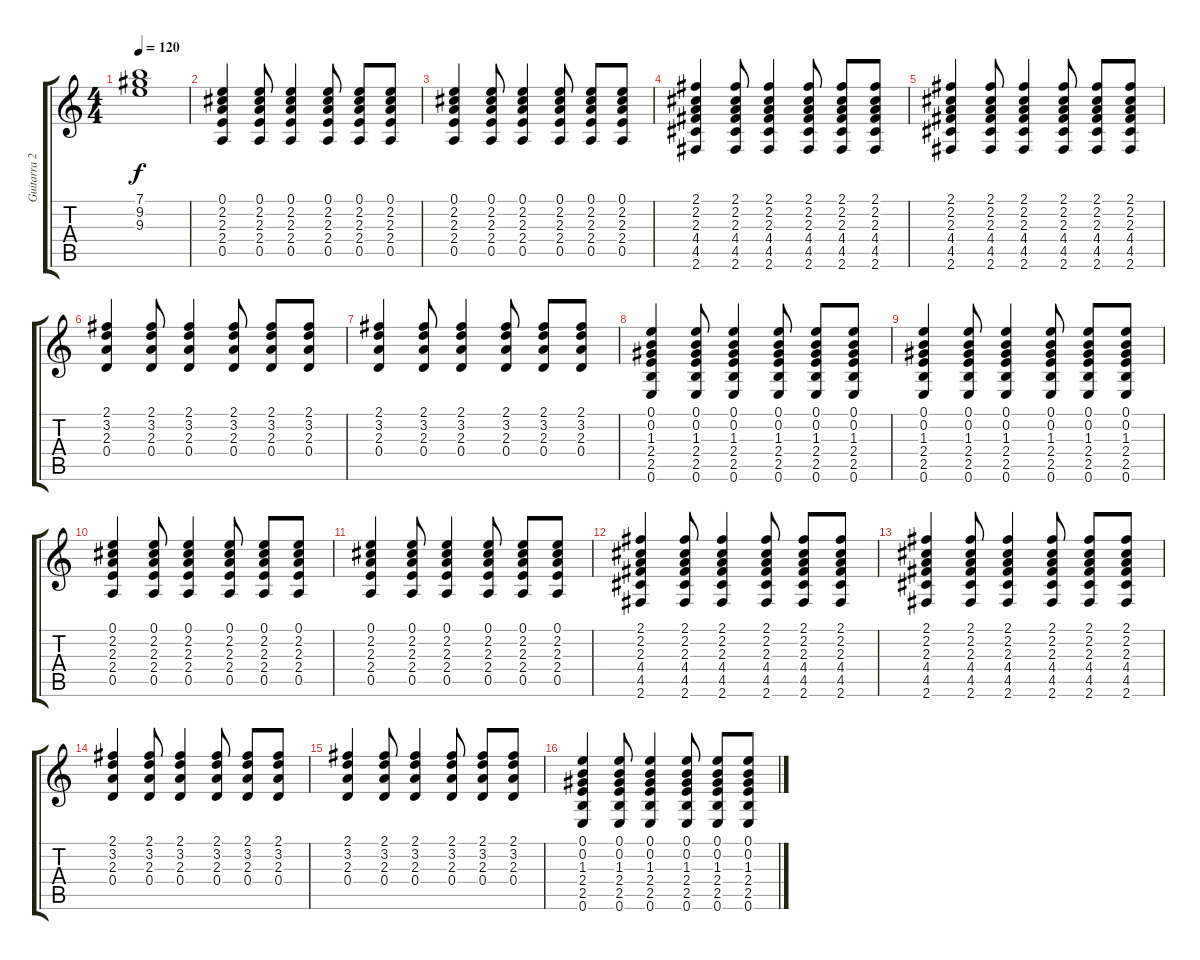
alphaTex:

\track ("Guitarra 2" "Guitarra 2") {instrument distortionguitar}
\staff {score tabs}
\tuning (E4 B3 G3 D3 A2 E2) {hide}
\ts (4 4)
\tempo 120
\clef g2
\ks c
(7.1 9.2 9.3).1{dy f} |
(0.1 2.2 2.3 2.4 0.5).4{volume 10 instrument distortionguitar} (0.1 2.2 2.3 2.4 0.5).8 (0.1 2.2 2.3 2.4 0.5).4 (0.1 2.2 2.3 2.4 0.5).8 (0.1 2.2 2.3 2.4 0.5).8 (0.1 2.2 2.3 2.4 0.5).8 |
(0.1 2.2 2.3 2.4 0.5).4 (0.1 2.2 2.3 2.4 0.5).8 (0.1 2.2 2.3 2.4 0.5).4 (0.1 2.2 2.3 2.4 0.5).8 (0.1 2.2 2.3 2.4 0.5).8 (0.1 2.2 2.3 2.4 0.5).8 |
(2.1 2.2 2.3 4.4 4.5 2.6).4 (2.1 2.2 2.3 4.4 4.5 2.6).8 (2.1 2.2 2.3 4.4 4.5 2.6).4 (2.1 2.2 2.3 4.4 4.5 2.6).8 (2.1 2.2 2.3 4.4 4.5 2.6).8 (2.1 2.2 2.3 4.4 4.5 2.6).8 |
(2.1 2.2 2.3 4.4 4.5 2.6).4 (2.1 2.2 2.3 4.4 4.5 2.6).8 (2.1 2.2 2.3 4.4 4.5 2.6).4 (2.1 2.2 2.3 4.4 4.5 2.6).8 (2.1 2.2 2.3 4.4 4.5 2.6).8 (2.1 2.2 2.3 4.4 4.5 2.6).8 |
(2.1 3.2 2.3 0.4).4 (2.1 3.2 2.3 0.4).8 (2.1 3.2 2.3 0.4).4 (2.1 3.2 2.3 0.4).8 (2.1 3.2 2.3 0.4).8 (2.1 3.2 2.3 0.4).8 |
(2.1 3.2 2.3 0.4).4 (2.1 3.2 2.3 0.4).8 (2.1 3.2 2.3 0.4).4 (2.1 3.2 2.3 0.4).8 (2.1 3.2 2.3 0.4).8 (2.1 3.2 2.3 0.4).8 |
(0.1 0.2 1.3 2.4 2.5 0.6).4 (0.1 0.2 1.3 2.4 2.5 0.6).8 (0.1 0.2 1.3 2.4 2.5 0.6).4 (0.1 0.2 1.3 2.4 2.5 0.6).8 (0.1 0.2 1.3 2.4 2.5 0.6).8 (0.1 0.2 1.3 2.4 2.5 0.6).8 |
(0.1 0.2 1.3 2.4 2.5 0.6).4 (0.1 0.2 1.3 2.4 2.5 0.6).8 (0.1 0.2 1.3 2.4 2.5 0.6).4 (0.1 0.2 1.3 2.4 2.5 0.6).8 (0.1 0.2 1.3 2.4 2.5 0.6).8 (0.1 0.2 1.3 2.4 2.5 0.6).8 |
(0.1 2.2 2.3 2.4 0.5).4 (0.1 2.2 2.3 2.4 0.5).8 (0.1 2.2 2.3 2.4 0.5).4 (0.1 2.2 2.3 2.4 0.5).8 (0.1 2.2 2.3 2.4 0.5).8 (0.1 2.2 2.3 2.4 0.5).8 |
(0.1 2.2 2.3 2.4 0.5).4 (0.1 2.2 2.3 2.4 0.5).8 (0.1 2.2 2.3 2.4 0.5).4 (0.1 2.2 2.3 2.4 0.5).8 (0.1 2.2 2.3 2.4 0.5).8 (0.1 2.2 2.3 2.4 0.5).8 |
(2.1 2.2 2.3 4.4 4.5 2.6).4 (2.1 2.2 2.3 4.4 4.5 2.6).8 (2.1 2.2 2.3 4.4 4.5 2.6).4 (2.1 2.2 2.3 4.4 4.5 2.6).8 (2.1 2.2 2.3 4.4 4.5 2.6).8 (2.1 2.2 2.3 4.4 4.5 2.6).8 |
(2.1 2.2 2.3 4.4 4.5 2.6).4 (2.1 2.2 2.3 4.4 4.5 2.6).8 (2.1 2.2 2.3 4.4 4.5 2.6).4 (2.1 2.2 2.3 4.4 4.5 2.6).8 (2.1 2.2 2.3 4.4 4.5 2.6).8 (2.1 2.2 2.3 4.4 4.5 2.6).8 |
(2.1 3.2 2.3 0.4).4 (2.1 3.2 2.3 0.4).8 (2.1 3.2 2.3 0.4).4 (2.1 3.2 2.3 0.4).8 (2.1 3.2 2.3 0.4).8 (2.1 3.2 2.3 0.4).8 |
(2.1 3.2 2.3 0.4).4 (2.1 3.2 2.3 0.4).8 (2.1 3.2 2.3 0.4).4 (2.1 3.2 2.3 0.4).8 (2.1 3.2 2.3 0.4).8 (2.1 3.2 2.3 0.4).8 |
(0.1 0.2 1.3 2.4 2.5 0.6).4 (0.1 0.2 1.3 2.4 2.5 0.6).8 (0.1 0.2 1.3 2.4 2.5 0.6).4 (0.1 0.2 1.3 2.4 2.5 0.6).8 (0.1 0.2 1.3 2.4 2.5 0.6).8 (0.1 0.2 1.3 2.4 2.5 0.6).8
